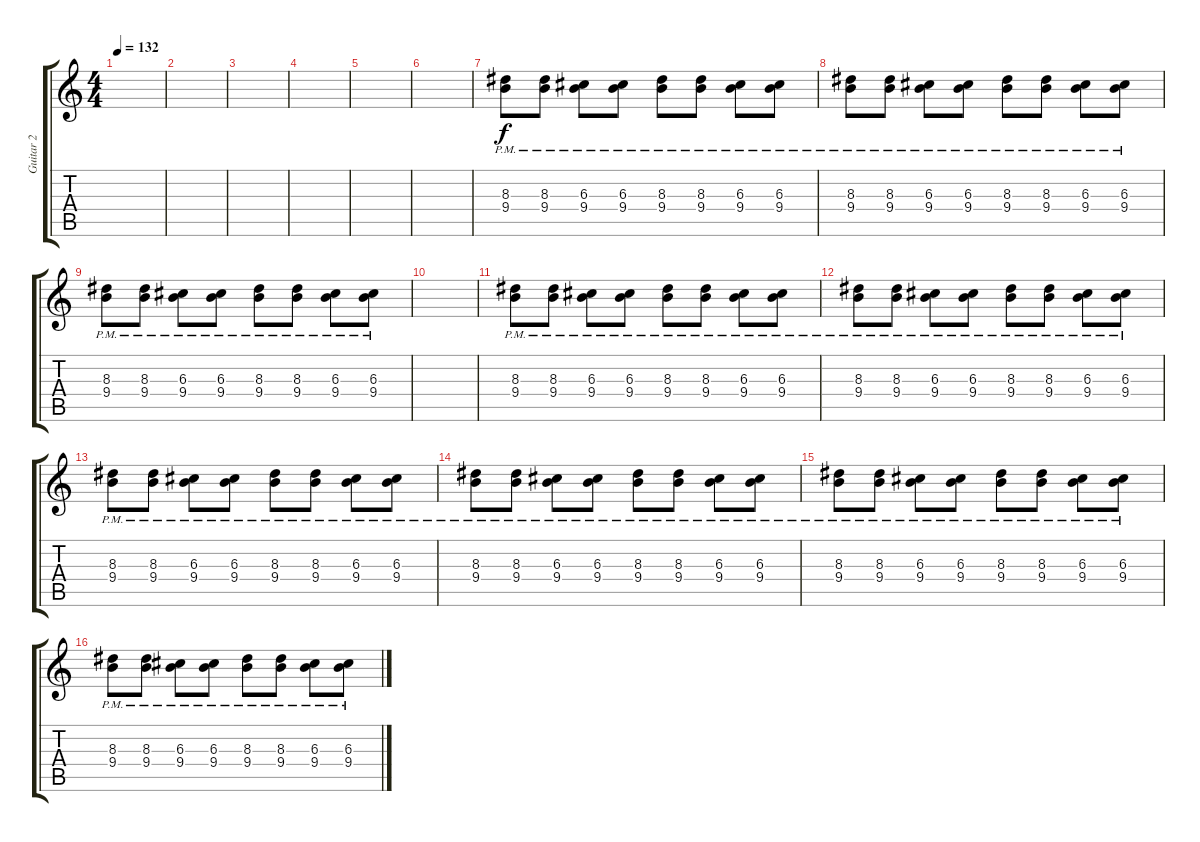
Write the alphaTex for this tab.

\track ("Guitar 2" "Guitar 2") {instrument overdrivenguitar}
\staff {score tabs}
\tuning (E4 B3 G3 D3 A2 E2) {hide}
\ts (4 4)
\tempo 132
\clef g2
\ks c
|
|
|
|
|
|
(8.3{pm} 9.4{pm}).8 (8.3{pm} 9.4{pm}).8 (6.3{pm} 9.4{pm}).8 (6.3{pm} 9.4{pm}).8 (8.3{pm} 9.4{pm}).8 (8.3{pm} 9.4{pm}).8 (6.3{pm} 9.4{pm}).8 (6.3{pm} 9.4{pm}).8 |
(8.3{pm} 9.4{pm}).8 (8.3{pm} 9.4{pm}).8 (6.3{pm} 9.4{pm}).8 (6.3{pm} 9.4{pm}).8 (8.3{pm} 9.4{pm}).8 (8.3{pm} 9.4{pm}).8 (6.3{pm} 9.4{pm}).8 (6.3{pm} 9.4{pm}).8 |
(8.3{pm} 9.4{pm}).8 (8.3{pm} 9.4{pm}).8 (6.3{pm} 9.4{pm}).8 (6.3{pm} 9.4{pm}).8 (8.3{pm} 9.4{pm}).8 (8.3{pm} 9.4{pm}).8 (6.3{pm} 9.4{pm}).8 (6.3{pm} 9.4{pm}).8 |
|
(8.3{pm} 9.4{pm}).8 (8.3{pm} 9.4{pm}).8 (6.3{pm} 9.4{pm}).8 (6.3{pm} 9.4{pm}).8 (8.3{pm} 9.4{pm}).8 (8.3{pm} 9.4{pm}).8 (6.3{pm} 9.4{pm}).8 (6.3{pm} 9.4{pm}).8 |
(8.3{pm} 9.4{pm}).8 (8.3{pm} 9.4{pm}).8 (6.3{pm} 9.4{pm}).8 (6.3{pm} 9.4{pm}).8 (8.3{pm} 9.4{pm}).8 (8.3{pm} 9.4{pm}).8 (6.3{pm} 9.4{pm}).8 (6.3{pm} 9.4{pm}).8 |
(8.3{pm} 9.4{pm}).8 (8.3{pm} 9.4{pm}).8 (6.3{pm} 9.4{pm}).8 (6.3{pm} 9.4{pm}).8 (8.3{pm} 9.4{pm}).8 (8.3{pm} 9.4{pm}).8 (6.3{pm} 9.4{pm}).8 (6.3{pm} 9.4{pm}).8 |
(8.3{pm} 9.4{pm}).8 (8.3{pm} 9.4{pm}).8 (6.3{pm} 9.4{pm}).8 (6.3{pm} 9.4{pm}).8 (8.3{pm} 9.4{pm}).8 (8.3{pm} 9.4{pm}).8 (6.3{pm} 9.4{pm}).8 (6.3{pm} 9.4{pm}).8 |
(8.3{pm} 9.4{pm}).8 (8.3{pm} 9.4{pm}).8 (6.3{pm} 9.4{pm}).8 (6.3{pm} 9.4{pm}).8 (8.3{pm} 9.4{pm}).8 (8.3{pm} 9.4{pm}).8 (6.3{pm} 9.4{pm}).8 (6.3{pm} 9.4{pm}).8 |
(8.3{pm} 9.4{pm}).8 (8.3{pm} 9.4{pm}).8 (6.3{pm} 9.4{pm}).8 (6.3{pm} 9.4{pm}).8 (8.3{pm} 9.4{pm}).8 (8.3{pm} 9.4{pm}).8 (6.3{pm} 9.4{pm}).8 (6.3{pm} 9.4{pm}).8
